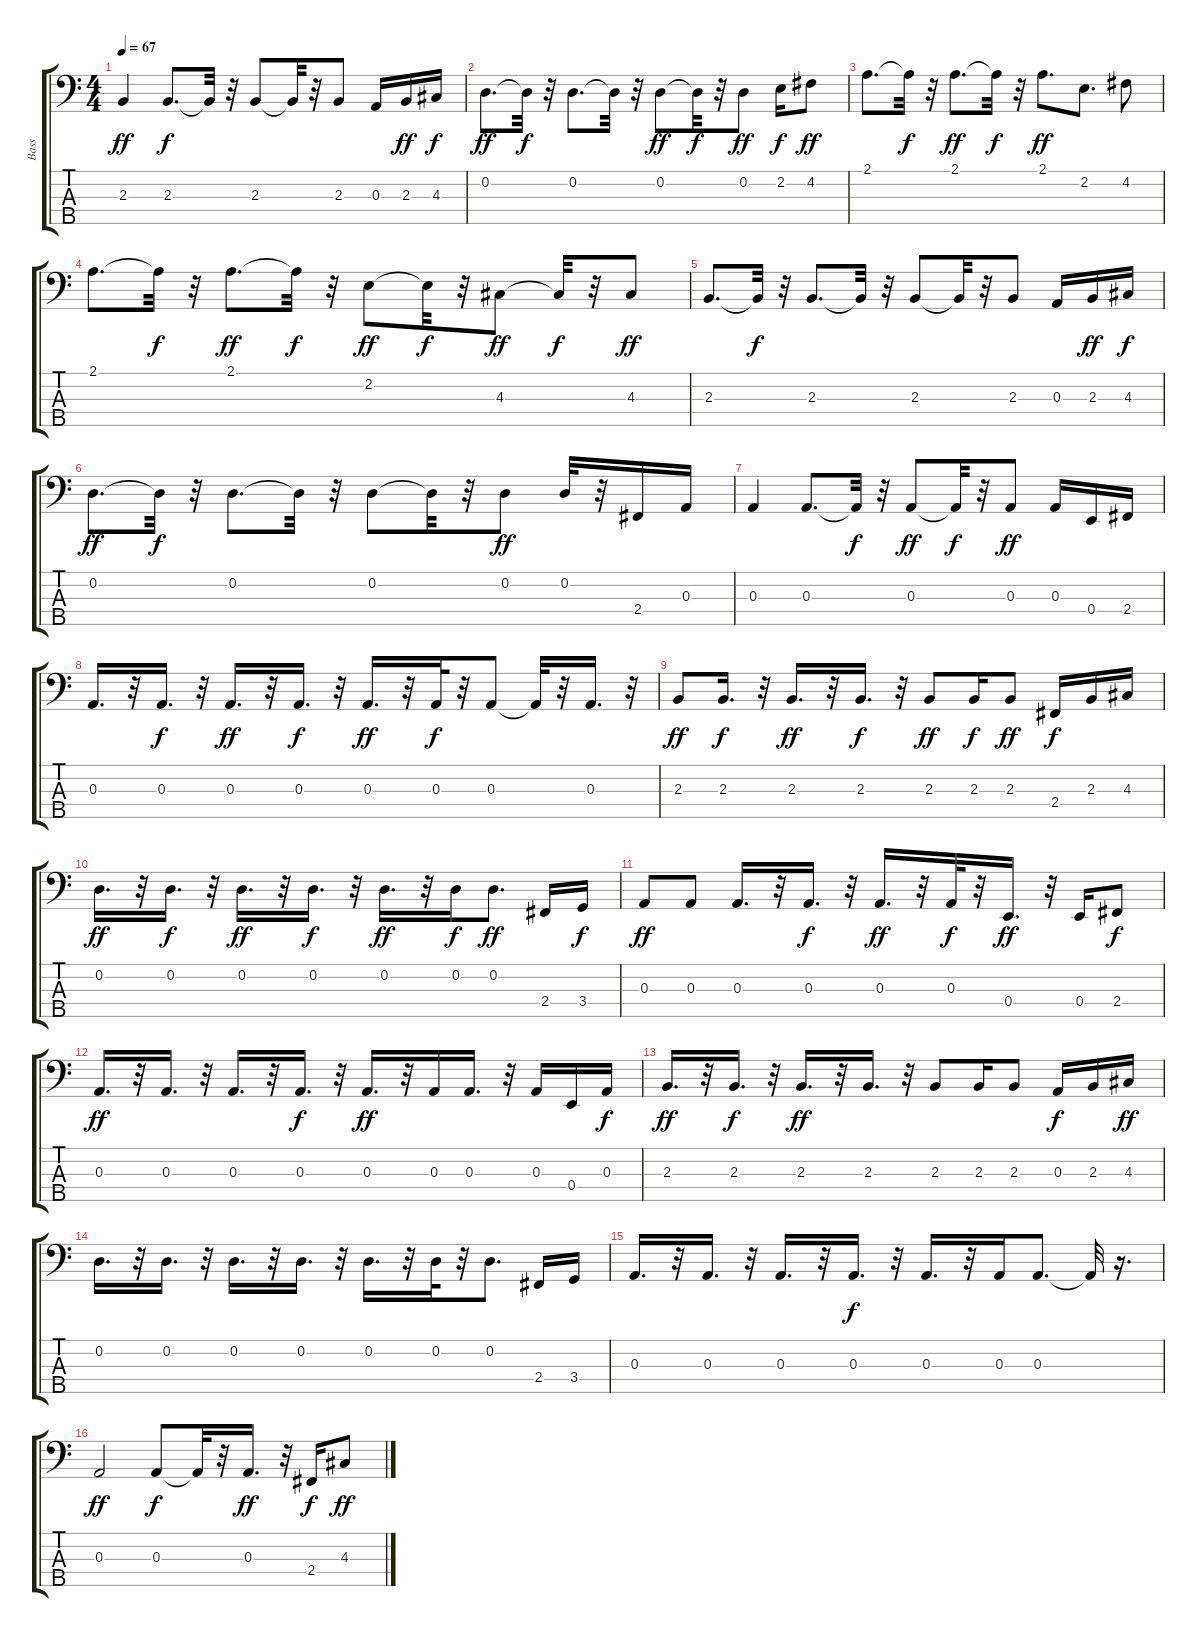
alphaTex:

\track ("Bass" "Bass") {instrument slapbass1}
\staff {score tabs}
\tuning (G2 D2 A1 E1 B0) {hide}
\ts (4 4)
\tempo 67
\clef f4
\ks c
2.3.4{dy ff} 2.3.8{d dy f} 2.3{t}.32 r.32 2.3.8 2.3{t}.32 r.32 2.3.8 0.3.16 2.3.16{dy ff} 4.3.16{dy f} |
0.2.8{d dy ff} 0.2{t}.32{dy f} r.32 0.2.8{d} 0.2{t}.32 r.32 0.2.8{dy ff} 0.2{t}.32{dy f} r.32 0.2.8{dy ff} 2.2.16{dy f} 4.2.8{dy ff} |
2.1.8{d} 2.1{t}.32{dy f} r.32 2.1.8{d dy ff} 2.1{t}.32{dy f} r.32 2.1.8{d dy ff} 2.2.8{d} 4.2.8 |
2.1.8{d} 2.1{t}.32{dy f} r.32 2.1.8{d dy ff} 2.1{t}.32{dy f} r.32 2.2.8{dy ff} 2.2{t}.32{dy f} r.32 4.3.8{dy ff} 4.3{t}.32{dy f} r.32 4.3.8{dy ff} |
2.3.8{d} 2.3{t}.32{dy f} r.32 2.3.8{d} 2.3{t}.32 r.32 2.3.8 2.3{t}.32 r.32 2.3.8 0.3.16 2.3.16{dy ff} 4.3.16{dy f} |
0.2.8{d dy ff} 0.2{t}.32{dy f} r.32 0.2.8{d} 0.2{t}.32 r.32 0.2.8 0.2{t}.32 r.32 0.2.8{dy ff} 0.2.32 r.32 2.4.16 0.3.16 |
0.3.4 0.3.8{d} 0.3{t}.32{dy f} r.32 0.3.8{dy ff} 0.3{t}.32{dy f} r.32 0.3.8{dy ff} 0.3.16 0.4.16 2.4.16 |
0.3.16{d} r.32 0.3.16{d dy f} r.32 0.3.16{d dy ff} r.32 0.3.16{d dy f} r.32 0.3.16{d dy ff} r.32 0.3.32{dy f} r.32 0.3.8 0.3{t}.32 r.32 0.3.16{d} r.32 |
2.3.8{dy ff} 2.3.16{d dy f} r.32 2.3.16{d dy ff} r.32 2.3.16{d dy f} r.32 2.3.8{dy ff} 2.3.16{dy f} 2.3.8{dy ff} 2.4.16{dy f} 2.3.16 4.3.16 |
0.2.16{d dy ff} r.32 0.2.16{d dy f} r.32 0.2.16{d dy ff} r.32 0.2.16{d dy f} r.32 0.2.16{d dy ff} r.32 0.2.16{dy f} 0.2.8{d dy ff} 2.4.16 3.4.16{dy f} |
0.3.8{dy ff} 0.3.8 0.3.16{d} r.32 0.3.16{d dy f} r.32 0.3.16{d dy ff} r.32 0.3.32{dy f} r.32 0.4.16{d dy ff} r.32 0.4.16 2.4.8{dy f} |
0.3.16{d dy ff} r.32 0.3.16{d} r.32 0.3.16{d} r.32 0.3.16{d dy f} r.32 0.3.16{d dy ff} r.32 0.3.16 0.3.16{d} r.32 0.3.16 0.4.16 0.3.16{dy f} |
2.3.16{d dy ff} r.32 2.3.16{d dy f} r.32 2.3.16{d dy ff} r.32 2.3.16{d} r.32 2.3.8 2.3.16 2.3.8 0.3.16{dy f} 2.3.16 4.3.16{dy ff} |
0.2.16{d} r.32 0.2.16{d} r.32 0.2.16{d} r.32 0.2.16{d} r.32 0.2.16{d} r.32 0.2.32 r.32 0.2.8{d} 2.4.16 3.4.16 |
0.3.16{d} r.32 0.3.16{d} r.32 0.3.16{d} r.32 0.3.16{d dy f} r.32 0.3.16{d} r.32 0.3.16 0.3.8{d} 0.3{t}.32 r.16{d} |
0.3.2{dy ff} 0.3.8{dy f} 0.3{t}.32 r.32 0.3.16{d dy ff} r.32 2.4.16{dy f} 4.3.8{dy ff}
